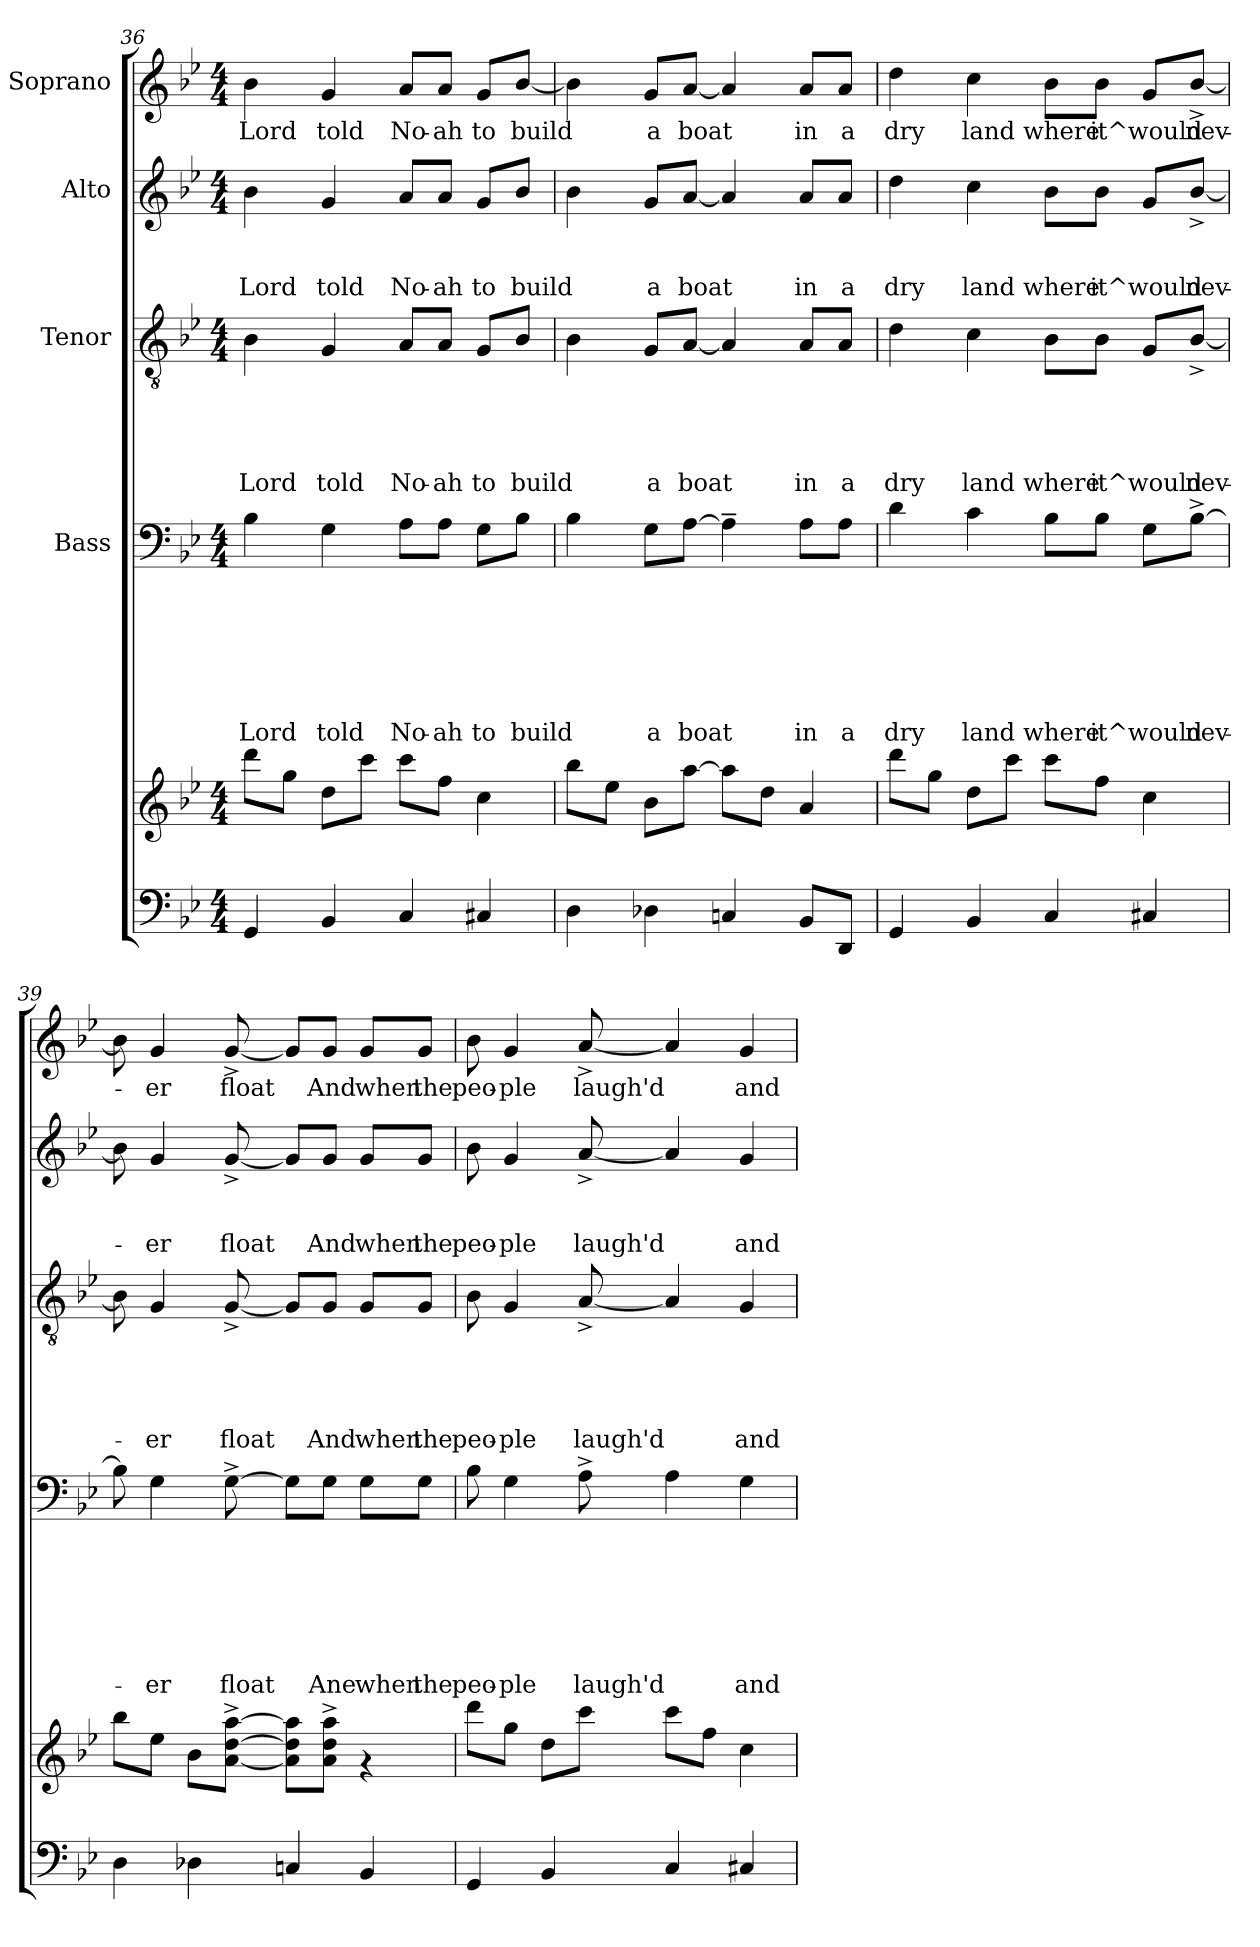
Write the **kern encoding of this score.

**kern	**kern	**kern	**text	**text	**text	**text	**text	**text	**text	**kern	**text	**text	**text	**text	**text	**kern	**text	**text	**text	**kern	**text
*part5	*part5	*part4	*part4	*part4	*part4	*part4	*part4	*part4	*part4	*part3	*part3	*part3	*part3	*part3	*part3	*part2	*part2	*part2	*part2	*part1	*part1
*staff6	*staff5	*staff4	*staff4	*staff4	*staff4	*staff4	*staff4	*staff4	*staff4	*staff3	*staff3	*staff3	*staff3	*staff3	*staff3	*staff2	*staff2	*staff2	*staff2	*staff1	*staff1
*	*	*I"Bass	*	*	*	*	*	*	*	*I"Tenor	*	*	*	*	*	*I"Alto	*	*	*	*I"Soprano	*
*clefF4	*clefG2	*clefF4	*	*	*	*	*	*	*	*clefGv2	*	*	*	*	*	*clefG2	*	*	*	*clefG2	*
*k[b-e-]	*k[b-e-]	*k[b-e-]	*	*	*	*	*	*	*	*k[b-e-]	*	*	*	*	*	*k[b-e-]	*	*	*	*k[b-e-]	*
*B-:	*B-:	*B-:	*	*	*	*	*	*	*	*B-:	*	*	*	*	*	*B-:	*	*	*	*B-:	*
*M4/4	*M4/4	*M4/4	*	*	*	*	*	*	*	*M4/4	*	*	*	*	*	*M4/4	*	*	*	*M4/4	*
=36	=36	=36	=36	=36	=36	=36	=36	=36	=36	=36	=36	=36	=36	=36	=36	=36	=36	=36	=36	=36	=36
!	!	!	!	!	!	!	!	!	!LO:LY:b	!	!	!	!	!	!LO:LY:b	!	!	!	!LO:LY:b	!	!LO:LY:b
4GG/	8ddd\L	4B-\	.	.	.	.	.	.	Lord	4B-\	.	.	.	.	Lord	4b-\	.	.	Lord	4b-\	Lord
.	8gg\J	.	.	.	.	.	.	.	.	.	.	.	.	.	.	.	.	.	.	.	.
!	!	!	!	!	!	!	!	!	!LO:LY:b	!	!	!	!	!	!LO:LY:b	!	!	!	!LO:LY:b	!	!LO:LY:b
4BB-/	8dd\L	4G\	.	.	.	.	.	.	told	4G/	.	.	.	.	told	4g/	.	.	told	4g/	told
.	8ccc\J	.	.	.	.	.	.	.	.	.	.	.	.	.	.	.	.	.	.	.	.
!	!	!	!	!	!	!	!	!	!LO:LY:b	!	!	!	!	!	!LO:LY:b	!	!	!	!LO:LY:b	!	!LO:LY:b
4C/	8ccc\L	8A\L	.	.	.	.	.	.	No-	8A/L	.	.	.	.	No-	8a/L	.	.	No-	8a/L	No-
!	!	!	!	!	!	!	!	!	!LO:LY:b	!	!	!	!	!	!LO:LY:b	!	!	!	!LO:LY:b	!	!LO:LY:b
.	8ff\J	8A\J	.	.	.	.	.	.	-ah	8A/J	.	.	.	.	-ah	8a/J	.	.	-ah	8a/J	-ah
!	!	!	!	!	!	!	!	!	!LO:LY:b	!	!	!	!	!	!LO:LY:b	!	!	!	!LO:LY:b	!	!LO:LY:b
4C#X/	4cc\	8G\L	.	.	.	.	.	.	to	8G/L	.	.	.	.	to	8g/L	.	.	to	8g/L	to
!	!	!	!	!	!	!	!	!	!LO:LY:b	!	!	!	!	!	!LO:LY:b	!	!	!	!LO:LY:b	!	!LO:LY:b
.	.	8B-\J	.	.	.	.	.	.	build	8B-/J	.	.	.	.	build	8b-/J	.	.	build	[>8b-/J	build
!!LO:PB:g=z
=37	=37	=37	=37	=37	=37	=37	=37	=37	=37	=37	=37	=37	=37	=37	=37	=37	=37	=37	=37	=37	=37
4D\	8bb-\L	4B-\	.	.	.	.	.	.	.	4B-\	.	.	.	.	.	4b-\	.	.	.	4b-\]	.
.	8ee-\J	.	.	.	.	.	.	.	.	.	.	.	.	.	.	.	.	.	.	.	.
!	!	!	!	!	!	!	!	!	!LO:LY:b	!	!	!	!	!	!LO:LY:b	!	!	!	!LO:LY:b	!	!LO:LY:b
4D-X\	8b-\L	8G\L	.	.	.	.	.	.	a	8G/L	.	.	.	.	a	8g/L	.	.	a	8g/L	a
!	!	!	!	!	!	!	!	!	!LO:LY:b	!	!	!	!	!	!LO:LY:b	!	!	!	!LO:LY:b	!	!LO:LY:b
.	[>8aa\J	[>8A\J	.	.	.	.	.	.	boat	[<8A/J	.	.	.	.	boat	[<8a/J	.	.	boat	[<8a/J	boat
4Cn/	8aa\L]	4A~>\]	.	.	.	.	.	.	.	4A/]	.	.	.	.	.	4a/]	.	.	.	4a/]	.
.	8dd\J	.	.	.	.	.	.	.	.	.	.	.	.	.	.	.	.	.	.	.	.
!	!	!	!	!	!	!	!	!	!LO:LY:b	!	!	!	!	!	!LO:LY:b	!	!	!	!LO:LY:b	!	!LO:LY:b
8BB-/L	4a/	8A\L	.	.	.	.	.	.	in	8A/L	.	.	.	.	in	8a/L	.	.	in	8a/L	in
!	!	!	!	!	!	!	!	!	!LO:LY:b	!	!	!	!	!	!LO:LY:b	!	!	!	!LO:LY:b	!	!LO:LY:b
8DD/J	.	8A\J	.	.	.	.	.	.	a	8A/J	.	.	.	.	a	8a/J	.	.	a	8a/J	a
=38	=38	=38	=38	=38	=38	=38	=38	=38	=38	=38	=38	=38	=38	=38	=38	=38	=38	=38	=38	=38	=38
!	!	!	!	!	!	!	!	!	!LO:LY:b	!	!	!	!	!	!LO:LY:b	!	!	!	!LO:LY:b	!	!LO:LY:b
4GG/	8ddd\L	4d\	.	.	.	.	.	.	dry	4d\	.	.	.	.	dry	4dd\	.	.	dry	4dd\	dry
.	8gg\J	.	.	.	.	.	.	.	.	.	.	.	.	.	.	.	.	.	.	.	.
!	!	!	!	!	!	!	!	!	!LO:LY:b	!	!	!	!	!	!LO:LY:b	!	!	!	!LO:LY:b	!	!LO:LY:b
4BB-/	8dd\L	4c\	.	.	.	.	.	.	land	4c\	.	.	.	.	land	4cc\	.	.	land	4cc\	land
.	8ccc\J	.	.	.	.	.	.	.	.	.	.	.	.	.	.	.	.	.	.	.	.
!	!	!	!	!	!	!	!	!	!LO:LY:b	!	!	!	!	!	!LO:LY:b	!	!	!	!LO:LY:b	!	!LO:LY:b
4C/	8ccc\L	8B-\L	.	.	.	.	.	.	where	8B-\L	.	.	.	.	where	8b-\L	.	.	where	8b-\L	where
!	!	!	!	!	!	!	!	!	!LO:LY:b	!	!	!	!	!	!LO:LY:b	!	!	!	!LO:LY:b	!	!LO:LY:b
.	8ff\J	8B-\J	.	.	.	.	.	.	it^would	8B-\J	.	.	.	.	it^would	8b-\J	.	.	it^would	8b-\J	it^would
4C#X/	4cc\	8G\L	.	.	.	.	.	.	.	8G/L	.	.	.	.	.	8g/L	.	.	.	8g/L	.
!	!	!	!	!	!	!	!	!	!LO:LY:b	!	!	!	!	!	!LO:LY:b	!	!	!	!LO:LY:b	!	!LO:LY:b
.	.	[>8B-^>\J	.	.	.	.	.	.	nev-	[<8B-^</J	.	.	.	.	nev-	[<8b-^</J	.	.	nev-	[<8b-^</J	nev-
=39	=39	=39	=39	=39	=39	=39	=39	=39	=39	=39	=39	=39	=39	=39	=39	=39	=39	=39	=39	=39	=39
4D\	8bb-\L	8B-\]	.	.	.	.	.	.	.	8B-\]	.	.	.	.	.	8b-\]	.	.	.	8b-\]	.
!	!	!	!	!	!	!	!	!	!LO:LY:b	!	!	!	!	!	!LO:LY:b	!	!	!	!LO:LY:b	!	!LO:LY:b
.	8ee-\J	4G\	.	.	.	.	.	.	-er	4G/	.	.	.	.	-er	4g/	.	.	-er	4g/	-er
4D-X\	8b-\L	.	.	.	.	.	.	.	.	.	.	.	.	.	.	.	.	.	.	.	.
!	!	!	!	!	!	!	!	!	!LO:LY:b	!	!	!	!	!	!LO:LY:b	!	!	!	!LO:LY:b	!	!LO:LY:b
.	[<8a\^> [>8dd\^> [>8aa\^>J	[>8G^>\	.	.	.	.	.	.	float	[<8G^</	.	.	.	.	float	[<8g^</	.	.	float	[<8g^</	float
4Cn/	8a\] 8dd\] 8aa\]L	8G\L]	.	.	.	.	.	.	.	8G/L]	.	.	.	.	.	8g/L]	.	.	.	8g/L]	.
!	!	!	!	!	!	!	!	!	!LO:LY:b	!	!	!	!	!	!LO:LY:b	!	!	!	!LO:LY:b	!	!LO:LY:b
.	8a\^> 8dd\^> 8aa\^>J	8G\J	.	.	.	.	.	.	Ane	8G/J	.	.	.	.	And	8g/J	.	.	And	8g/J	And
!	!	!	!	!	!	!	!	!	!LO:LY:b	!	!	!	!	!	!LO:LY:b	!	!	!	!LO:LY:b	!	!LO:LY:b
4BB-/	4rf	8G\L	.	.	.	.	.	.	when	8G/L	.	.	.	.	when	8g/L	.	.	when	8g/L	when
!	!	!	!	!	!	!	!	!	!LO:LY:b	!	!	!	!	!	!LO:LY:b	!	!	!	!LO:LY:b	!	!LO:LY:b
.	.	8G\J	.	.	.	.	.	.	the	8G/J	.	.	.	.	the	8g/J	.	.	the	8g/J	the
!!LO:PB:g=z
=40	=40	=40	=40	=40	=40	=40	=40	=40	=40	=40	=40	=40	=40	=40	=40	=40	=40	=40	=40	=40	=40
!	!	!	!	!	!	!	!	!	!LO:LY:b	!	!	!	!	!	!LO:LY:b	!	!	!	!LO:LY:b	!	!LO:LY:b
4GG/	8ddd\L	8B-\	.	.	.	.	.	.	peo-	8B-\	.	.	.	.	peo-	8b-\	.	.	peo-	8b-\	peo-
!	!	!	!	!	!	!	!	!	!LO:LY:b	!	!	!	!	!	!LO:LY:b	!	!	!	!LO:LY:b	!	!LO:LY:b
.	8gg\J	4G\	.	.	.	.	.	.	-ple	4G/	.	.	.	.	-ple	4g/	.	.	-ple	4g/	-ple
4BB-/	8dd\L	.	.	.	.	.	.	.	.	.	.	.	.	.	.	.	.	.	.	.	.
!	!	!	!	!	!	!	!	!	!LO:LY:b	!	!	!	!	!	!LO:LY:b	!	!	!	!LO:LY:b	!	!LO:LY:b
.	8ccc\J	8A^>\	.	.	.	.	.	.	laugh'd	[<8A^</	.	.	.	.	laugh'd	[<8a^</	.	.	laugh'd	[<8a^</	laugh'd
4C/	8ccc\L	4A\	.	.	.	.	.	.	.	4A/]	.	.	.	.	.	4a/]	.	.	.	4a/]	.
.	8ff\J	.	.	.	.	.	.	.	.	.	.	.	.	.	.	.	.	.	.	.	.
!	!	!	!	!	!	!	!	!	!LO:LY:b	!	!	!	!	!	!LO:LY:b	!	!	!	!LO:LY:b	!	!LO:LY:b
4C#X/	4cc\	4G\	.	.	.	.	.	.	and	4G/	.	.	.	.	and	4g/	.	.	and	4g/	and
=	=	=	=	=	=	=	=	=	=	=	=	=	=	=	=	=	=	=	=	=	=
*-	*-	*-	*-	*-	*-	*-	*-	*-	*-	*-	*-	*-	*-	*-	*-	*-	*-	*-	*-	*-	*-
